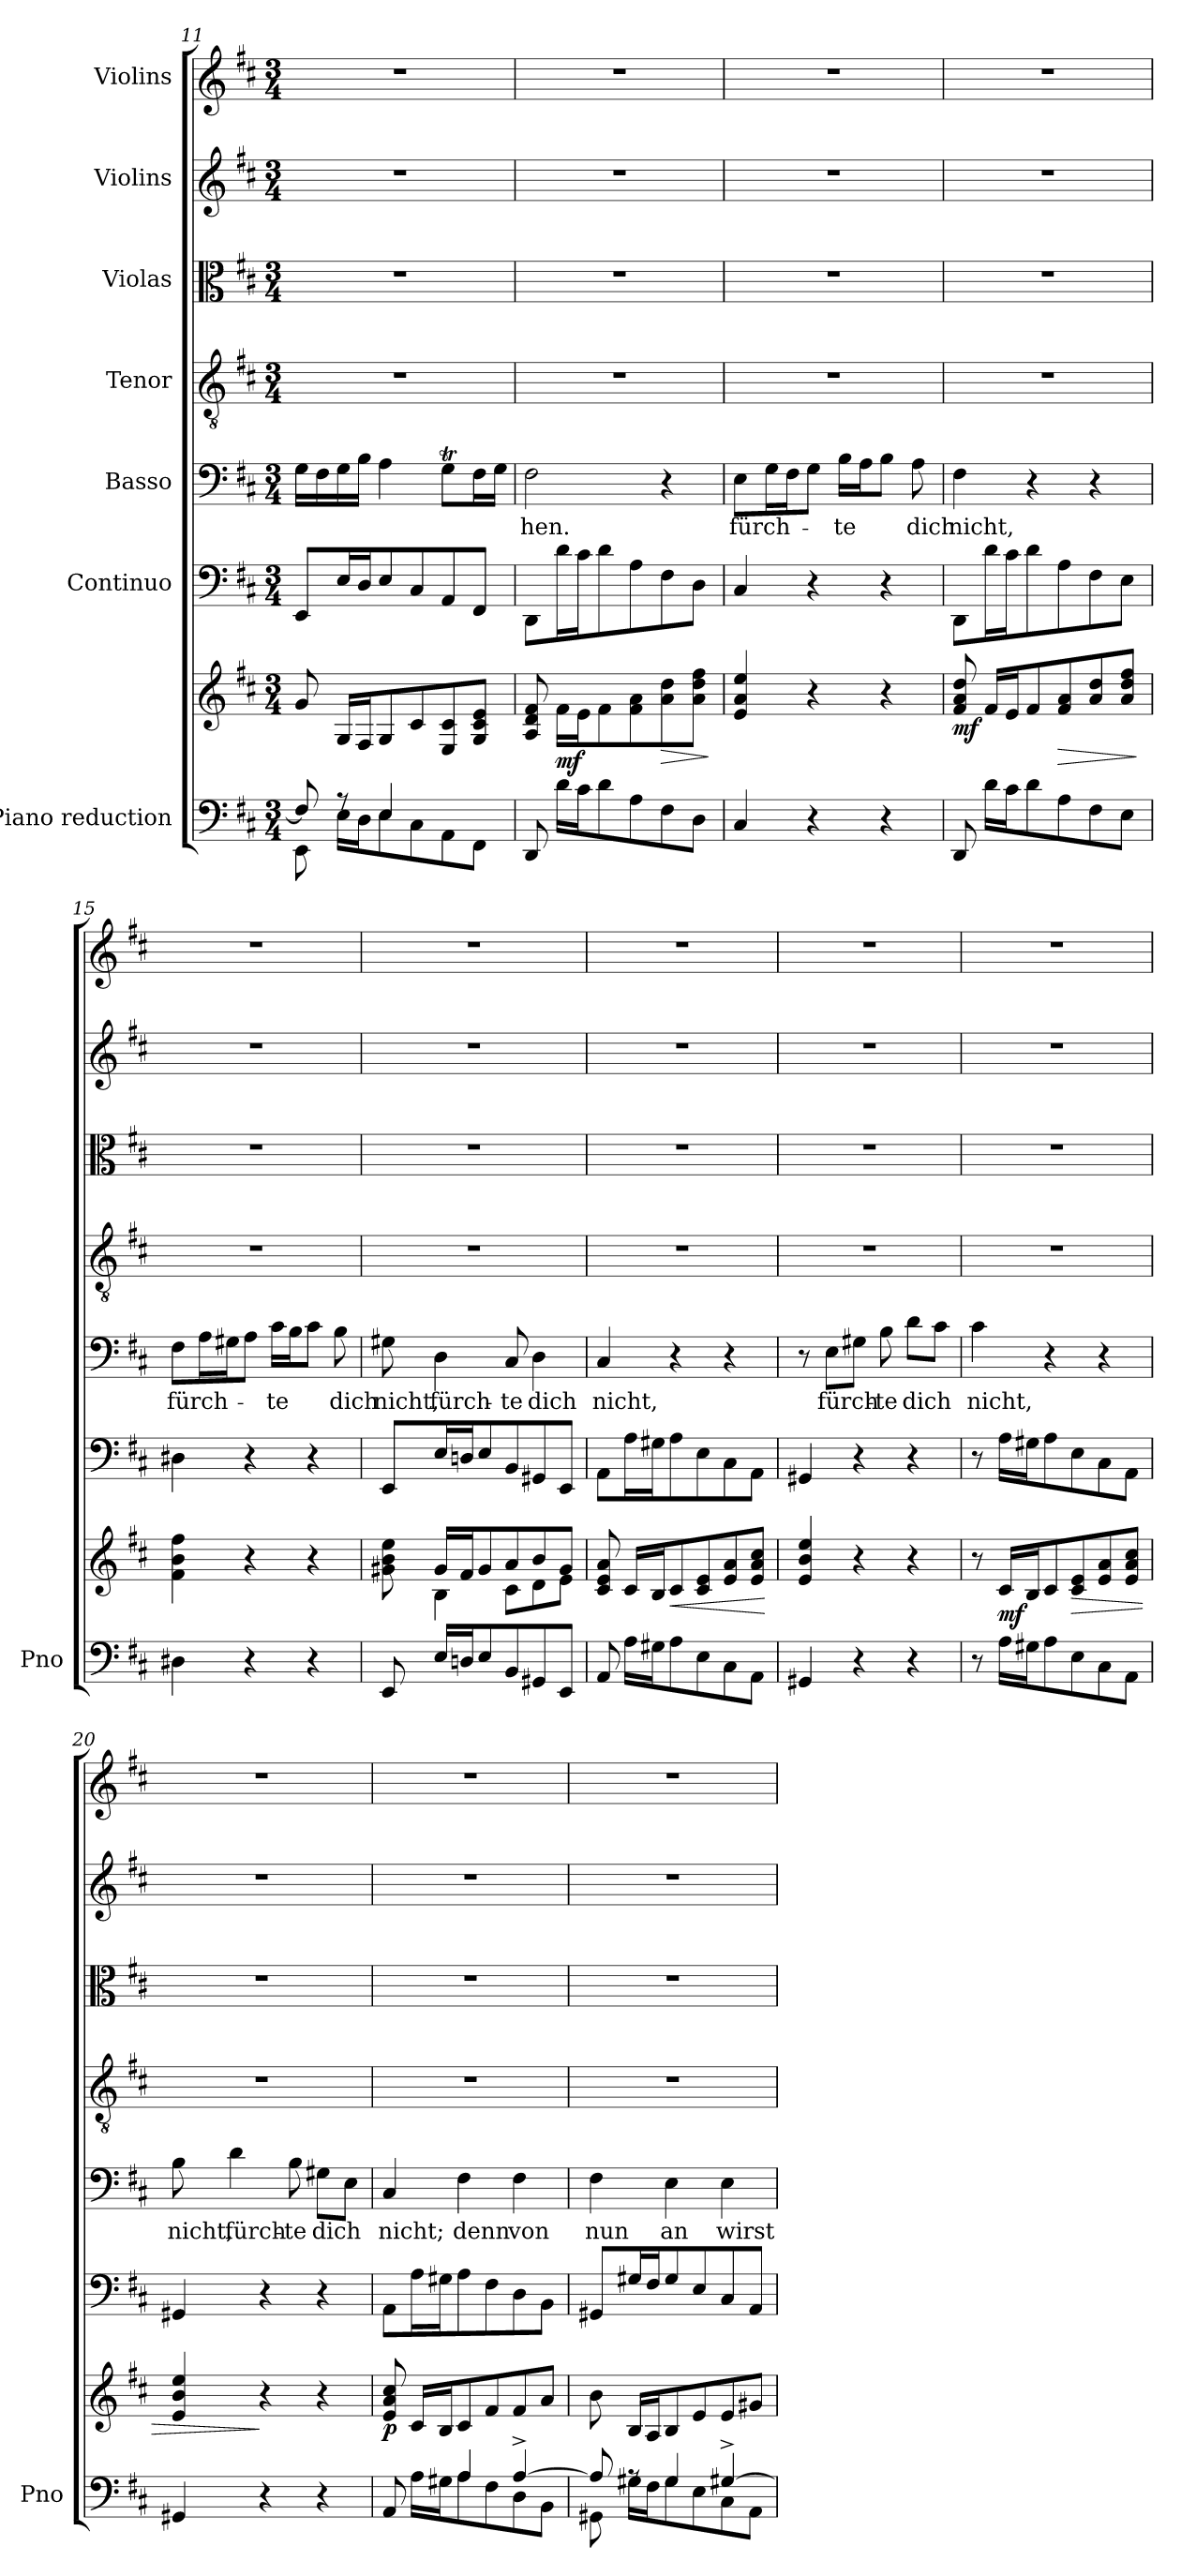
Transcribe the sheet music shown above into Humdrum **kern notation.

**kern	**kern	**dynam	**kern	**kern	**text	**kern	**kern	**kern	**kern
*part7	*part7	*part7	*part6	*part5	*part5	*part4	*part3	*part2	*part1
*staff8	*staff7	*staff7/8	*staff6	*staff5	*staff5	*staff4	*staff3	*staff2	*staff1
*I"Piano reduction	*	*	*I"Continuo	*I"Basso	*	*I"Tenor	*I"Violas	*I"Violins	*I"Violins
*I'Pno	*	*	*	*	*	*	*	*	*
*clefF4	*clefG2	*	*clefF4	*clefF4	*	*clefGv2	*clefC3	*clefG2	*clefG2
*k[f#c#]	*k[f#c#]	*	*k[f#c#]	*k[f#c#]	*	*k[f#c#]	*k[f#c#]	*k[f#c#]	*k[f#c#]
*M3/4	*M3/4	*	*M3/4	*M3/4	*	*M3/4	*M3/4	*M3/4	*M3/4
=11	=11	=11	=11	=11	=11	=11	=11	=11	=11
*^	*	*	*	*	*	*	*	*	*
8F#/]	8EE\	8g/	.	8EE/L	16G\LL	.	2.r	2.r	2.r	2.r
.	.	.	.	.	16F#\	.	.	.	.	.
8rA	16E\LL	16G/LL	.	16E/L	16G\	.	.	.	.	.
.	16D\J	16F#/J	.	16D/J	16B\JJ	.	.	.	.	.
4E/	8E\	8G/	.	8E/	4A\	.	.	.	.	.
.	8C#\	8c#/	.	8C#/	.	.	.	.	.	.
4ryy	8AA\	8E/ 8c#/	.	8AA/	8GT\L	.	.	.	.	.
.	8FF#\J	8G/ 8c#/ 8e/J	.	8FF#/J	16F#\L	.	.	.	.	.
.	.	.	.	.	16G\JJ	.	.	.	.	.
*v	*v	*	*	*	*	*	*	*	*	*
=12	=12	=12	=12	=12	=12	=12	=12	=12	=12
!	!	!	!	!	!LO:LY:b	!	!	!	!
8DD/	8A/ 8d/ 8f#/	.	8DD\L	2F#\	hen.	2.r	2.r	2.r	2.r
!	!	!LO:DY:b	!	!	!	!	!	!	!
16d\LL	16f#\LL	mf	16d\L	.	.	.	.	.	.
16c#\J	16e\J	.	16c#\J	.	.	.	.	.	.
8d\	8f#\	.	8d\	.	.	.	.	.	.
8A\	8f#\ 8a\	.	8A\	.	.	.	.	.	.
!	!	!LO:HP:b	!	!	!	!	!	!	!
8F#\	8a\ 8dd\	>	8F#\	4r	.	.	.	.	.
8D\J	8a\ 8dd\ 8ff#\J	.	8D\J	.	.	.	.	.	.
.	.	]	.	.	.	.	.	.	.
=13	=13	=13	=13	=13	=13	=13	=13	=13	=13
!	!	!	!	!	!LO:LY:b	!	!	!	!
4C#/	4e/ 4a/ 4ee/	.	4C#/	8E\L	fürch-	2.r	2.r	2.r	2.r
.	.	.	.	16G\L	.	.	.	.	.
.	.	.	.	16F#\J	.	.	.	.	.
4r	4r	.	4r	8G\J	.	.	.	.	.
!	!	!	!	!	!LO:LY:b	!	!	!	!
.	.	.	.	16B\LL	-te	.	.	.	.
.	.	.	.	16A\J	.	.	.	.	.
4r	4r	.	4r	8B\J	.	.	.	.	.
!	!	!	!	!	!LO:LY:b	!	!	!	!
.	.	.	.	8A\	dich	.	.	.	.
=14	=14	=14	=14	=14	=14	=14	=14	=14	=14
!	!	!LO:DY:b	!	!	!LO:LY:b	!	!	!	!
8DD/	8f#/ 8a/ 8dd/	mf	8DD\L	4F#\	nicht,	2.r	2.r	2.r	2.r
16d\LL	16f#/LL	.	16d\L	.	.	.	.	.	.
16c#\J	16e/J	.	16c#\J	.	.	.	.	.	.
8d\	8f#/	.	8d\	4r	.	.	.	.	.
!	!	!LO:HP:b	!	!	!	!	!	!	!
8A\	8f#/ 8a/	>	8A\	.	.	.	.	.	.
8F#\	8a/ 8dd/	.	8F#\	4r	.	.	.	.	.
8E\J	8a/ 8dd/ 8ff#/J	.	8E\J	.	.	.	.	.	.
.	.	]	.	.	.	.	.	.	.
!!LO:PB:g=z
=15	=15	=15	=15	=15	=15	=15	=15	=15	=15
!	!	!	!	!	!LO:LY:b	!	!	!	!
4D#X\	4f#\ 4b\ 4ff#\	.	4D#X\	8F#\L	fürch-	2.r	2.r	2.r	2.r
.	.	.	.	16A\L	.	.	.	.	.
.	.	.	.	16G#X\J	.	.	.	.	.
4r	4r	.	4r	8A\J	.	.	.	.	.
!	!	!	!	!	!LO:LY:b	!	!	!	!
.	.	.	.	16c#\LL	-te	.	.	.	.
.	.	.	.	16B\J	.	.	.	.	.
4r	4r	.	4r	8c#\J	.	.	.	.	.
!	!	!	!	!	!LO:LY:b	!	!	!	!
.	.	.	.	8B\	dich	.	.	.	.
=16	=16	=16	=16	=16	=16	=16	=16	=16	=16
*	*^	*	*	*	*	*	*	*	*
!	!	!	!	!	!	!LO:LY:b	!	!	!	!
8EE/	8g#X\ 8b\ 8ee\	8ryy	.	8EE/L	8G#X\	nicht,	2.r	2.r	2.r	2.r
!	!	!	!	!	!	!LO:LY:b	!	!	!	!
16E/LL	16g#/LL	4B\	.	16E/L	4D\	fürch-	.	.	.	.
16Dn/J	16f#/J	.	.	16Dn/J	.	.	.	.	.	.
8E/	8g#/	.	.	8E/	.	.	.	.	.	.
!	!	!	!	!	!	!LO:LY:b	!	!	!	!
8BB/	8a/	8c#\L	.	8BB/	8C#/	te	.	.	.	.
!	!	!	!	!	!	!LO:LY:b	!	!	!	!
8GG#X/	8b/	8d\	.	8GG#X/	4D\	dich	.	.	.	.
8EE/J	8g#/J	8e\J	.	8EE/J	.	.	.	.	.	.
=17	=17	=17	=17	=17	=17	=17	=17	=17	=17	=17
!	!	!	!	!	!	!LO:LY:b	!	!	!	!
*	*v	*v	*	*	*	*	*	*	*	*
8AA/	8c#/ 8e/ 8a/	.	8AA\L	4C#/	nicht,	2.r	2.r	2.r	2.r
16A\LL	16c#/LL	.	16A\L	.	.	.	.	.	.
16G#X\J	16B/J	.	16G#X\J	.	.	.	.	.	.
!	!	!LO:HP:b	!	!	!	!	!	!	!
8A\	8c#/	<	8A\	4r	.	.	.	.	.
8E\	8c#/ 8e/	.	8E\	.	.	.	.	.	.
8C#\	8e/ 8a/	.	8C#\	4r	.	.	.	.	.
8AA\J	8e/ 8a/ 8cc#/J	.	8AA\J	.	.	.	.	.	.
.	.	[	.	.	.	.	.	.	.
=18	=18	=18	=18	=18	=18	=18	=18	=18	=18
4GG#X/	4e/ 4b/ 4ee/	.	4GG#X/	8r	.	2.r	2.r	2.r	2.r
!	!	!	!	!	!LO:LY:b	!	!	!	!
.	.	.	.	8E\L	fürch-	.	.	.	.
4r	4r	.	4r	8G#X\J	.	.	.	.	.
!	!	!	!	!	!LO:LY:b	!	!	!	!
.	.	.	.	8B\	-te	.	.	.	.
!	!	!	!	!	!LO:LY:b	!	!	!	!
4r	4r	.	4r	8d\L	dich	.	.	.	.
.	.	.	.	8c#\J	.	.	.	.	.
=19	=19	=19	=19	=19	=19	=19	=19	=19	=19
!	!	!	!	!	!LO:LY:b	!	!	!	!
8r	8r	.	8r	4c#\	nicht,	2.r	2.r	2.r	2.r
!	!	!LO:DY:b	!	!	!	!	!	!	!
16A\LL	16c#/LL	mf	16A\LL	.	.	.	.	.	.
16G#X\J	16B/J	.	16G#X\J	.	.	.	.	.	.
8A\	8c#/	.	8A\	4r	.	.	.	.	.
!	!	!LO:HP:b	!	!	!	!	!	!	!
8E\	8c#/ 8e/	>	8E\	.	.	.	.	.	.
8C#\	8e/ 8a/	.	8C#\	4r	.	.	.	.	.
8AA\J	8e/ 8a/ 8cc#/J	.	8AA\J	.	.	.	.	.	.
=20	=20	=20	=20	=20	=20	=20	=20	=20	=20
!	!	!	!	!	!LO:LY:b	!	!	!	!
4GG#X/	4e/ 4b/ 4ee/	.	4GG#X/	8B\	nicht,	2.r	2.r	2.r	2.r
!	!	!	!	!	!LO:LY:b	!	!	!	!
.	.	.	.	4d\	fürch-	.	.	.	.
4r	4r	]	4r	.	.	.	.	.	.
!	!	!	!	!	!LO:LY:b	!	!	!	!
.	.	.	.	8B\	-te	.	.	.	.
!	!	!	!	!	!LO:LY:b	!	!	!	!
4r	4r	.	4r	8G#X\L	dich	.	.	.	.
.	.	.	.	8E\J	.	.	.	.	.
!!LO:LB:g=z
=21	=21	=21	=21	=21	=21	=21	=21	=21	=21
*^	*	*	*	*	*	*	*	*	*
!	!	!	!LO:DY:b	!	!	!LO:LY:b	!	!	!	!
8AA/	8ryy	8e/ 8a/ 8cc#/	p	8AA\L	4C#/	nicht;	2.r	2.r	2.r	2.r
8ryy	16A\LL	16c#/LL	.	16A\L	.	.	.	.	.	.
.	16G#X\J	16B/J	.	16G#X\J	.	.	.	.	.	.
!	!	!	!	!	!	!LO:LY:b	!	!	!	!
4A/	8A\	8c#/	.	8A\	4F#\	denn	.	.	.	.
.	8F#\	8f#/	.	8F#\	.	.	.	.	.	.
!	!	!	!	!	!	!LO:LY:b	!	!	!	!
[4A^/	8D\	8f#/	.	8D\	4F#\	von	.	.	.	.
.	8BB\J	8a/J	.	8BB\J	.	.	.	.	.	.
=22	=22	=22	=22	=22	=22	=22	=22	=22	=22	=22
!	!	!	!	!	!	!LO:LY:b	!	!	!	!
8A/]	8GG#X\	8b\	.	8GG#X/L	4F#\	nun	2.r	2.r	2.r	2.r
8rA	16G#X\LL	16B/LL	.	16G#X/L	.	.	.	.	.	.
.	16F#\J	16A/J	.	16F#/J	.	.	.	.	.	.
!	!	!	!	!	!	!LO:LY:b	!	!	!	!
4G#/	8G#\	8B/	.	8G#/	4E\	an	.	.	.	.
.	8E\	8e/	.	8E/	.	.	.	.	.	.
!	!	!	!	!	!	!LO:LY:b	!	!	!	!
[4G#X^/	8C#\	8e/	.	8C#/	4E\	wirst	.	.	.	.
.	8AA\J	8g#X/J	.	8AA/J	.	.	.	.	.	.
*v	*v	*	*	*	*	*	*	*	*	*
=	=	=	=	=	=	=	=	=	=
*-	*-	*-	*-	*-	*-	*-	*-	*-	*-
